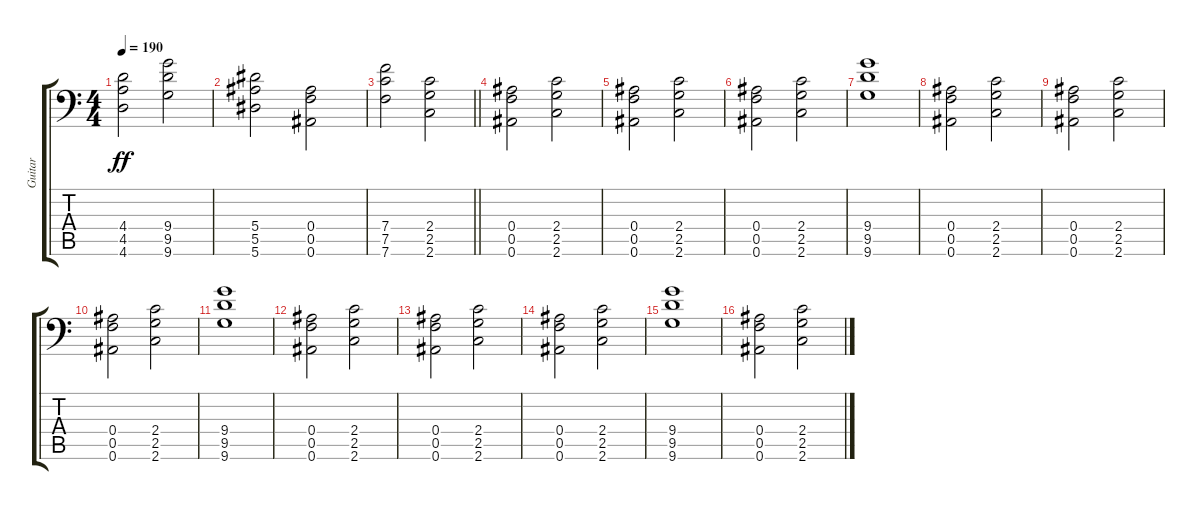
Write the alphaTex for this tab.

\track ("Guitar" "Guitar") {instrument distortionguitar}
\staff {score tabs}
\tuning (C4 G3 Eb3 Bb2 F2 Bb1) {hide}
\ts (4 4)
\tempo 190
\clef f4
\ks c
(4.4 4.5 4.6).2{dy ff} (9.4 9.5 9.6).2 |
(5.4 5.5 5.6).2 (0.4 0.5 0.6).2 |
\barLineRight lightlight
(7.4 7.5 7.6).2 (2.4 2.5 2.6).2 |
(0.4 0.5 0.6).2 (2.4 2.5 2.6).2 |
(0.4 0.5 0.6).2 (2.4 2.5 2.6).2 |
(0.4 0.5 0.6).2 (2.4 2.5 2.6).2 |
(9.4 9.5 9.6).1 |
(0.4 0.5 0.6).2 (2.4 2.5 2.6).2 |
(0.4 0.5 0.6).2 (2.4 2.5 2.6).2 |
(0.4 0.5 0.6).2 (2.4 2.5 2.6).2 |
(9.4 9.5 9.6).1 |
(0.4 0.5 0.6).2 (2.4 2.5 2.6).2 |
(0.4 0.5 0.6).2 (2.4 2.5 2.6).2 |
(0.4 0.5 0.6).2 (2.4 2.5 2.6).2 |
(9.4 9.5 9.6).1 |
(0.4 0.5 0.6).2 (2.4 2.5 2.6).2
